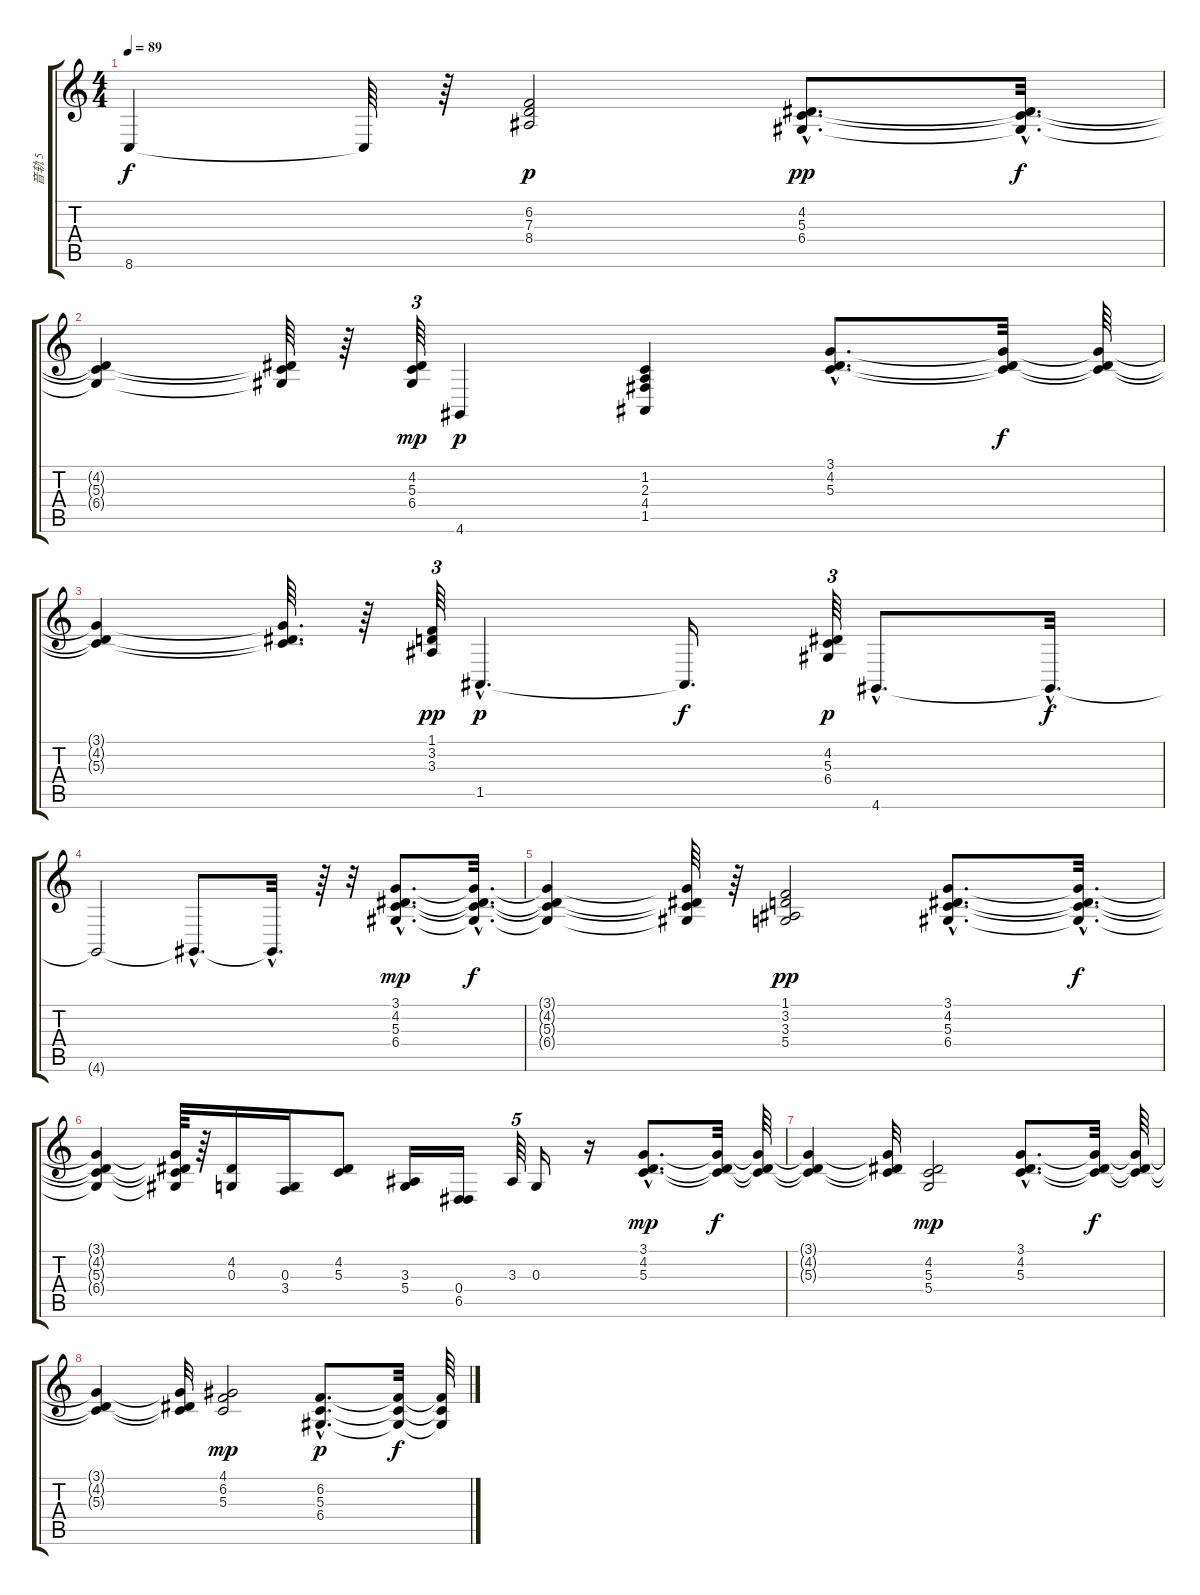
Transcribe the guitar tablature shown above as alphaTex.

\track ("音轨 5" "音轨 5") {instrument stringensemble1}
\staff {score tabs}
\tuning (E4 B3 G3 D3 A2 E2) {hide}
\ts (4 4)
\tempo 89
\clef g2
\ks c
8.6{t}.4{dy f} 8.6{t}.64 r.64 (6.2 7.3 8.4).2{dy p} (4.2{hac} 5.3{hac} 6.4{hac}).8{d dy pp} (4.2{hac t} 5.3{hac t} 6.4{hac t}).32{d dy f} |
(4.2{t} 5.3{t} 6.4{t}).4 (4.2{t} 5.3{t} 6.4{t}).64 r.64 (4.2 5.3 6.4).64{tu (3 2) dy mp} 4.6.4{dy p} (1.2 2.3 4.4 1.5).4 (3.1{hac} 4.2{hac} 5.3{hac}).8{d} (3.1{t} 4.2{t} 5.3{t}).32{dy f} (3.1{t} 4.2{t} 5.3{t}).64 |
(3.1{t} 4.2{t} 5.3{t}).4 (3.1{t} 4.2{t} 5.3{t}).64{d} r.64 (1.1 3.2 3.3).64{tu (3 2) dy pp} 1.5{hac}.4{d dy p} 1.5{t}.16{d dy f} (4.2 5.3 6.4).64{tu (3 2) dy p} 4.6{hac}.8{d} 4.6{hac t}.32{d dy f} |
4.6{t}.2 4.6{hac t}.8{d} 4.6{hac t}.32{d} r.64 r.32 (3.1{hac} 4.2{hac} 5.3{hac} 6.4{hac}).8{d dy mp} (3.1{hac t} 4.2{hac t} 5.3{hac t} 6.4{hac t}).32{d dy f} |
(3.1{t} 4.2{t} 5.3{t} 6.4{t}).4 (3.1{t} 4.2{t} 5.3{t} 6.4{t}).64 r.64 (1.1 3.2 3.3 5.4).2{dy pp} (3.1{hac} 4.2{hac} 5.3{hac} 6.4{hac}).8{d} (3.1{hac t} 4.2{hac t} 5.3{hac t} 6.4{hac t}).32{d dy f} |
(3.1{t} 4.2{t} 5.3{t} 6.4{t}).4 (3.1{t} 4.2{t} 5.3{t} 6.4{t}).64 r.64 (4.2 0.3).16 (0.3 3.4).16 (4.2 5.3).8 (3.3 5.4).16 (0.4 6.5).16 3.3.64{tu (5 4)} 0.3.16 r.16 (3.1{hac} 4.2{hac} 5.3{hac}).8{d dy mp} (3.1{t} 4.2{t} 5.3{t}).32{dy f} (3.1{t} 4.2{t} 5.3{t}).64 |
(3.1{t} 4.2{t} 5.3{t}).4 (3.1{t} 4.2{t} 5.3{t}).32 (4.2 5.3 5.4).2{dy mp} (3.1{hac} 4.2{hac} 5.3{hac}).8{d} (3.1{t} 4.2{t} 5.3{t}).32{dy f} (3.1{t} 4.2{t} 5.3{t}).64 |
(3.1{t} 4.2{t} 5.3{t}).4 (3.1{t} 4.2{t} 5.3{t}).32 (4.1 6.2 5.3).2{dy mp} (6.2{hac} 5.3{hac} 6.4{hac}).8{d dy p} (6.2{t} 5.3{t} 6.4{t}).32{dy f} (6.2{t} 5.3{t} 6.4{t}).64
